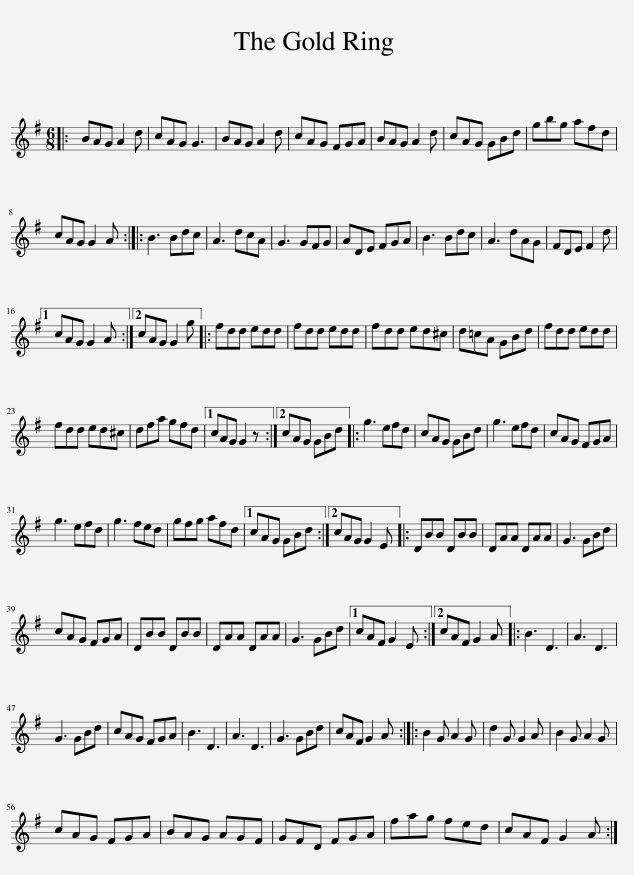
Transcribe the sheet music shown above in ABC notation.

X:1
L:1/8
M:6/8
I:linebreak $
K:G
V:1 treble
V:1
|: BAG A2 d | cAG G3 | BAG A2 d | cAG FGA | BAG A2 d | %5
 cAG GBd | gbg afd |$ cAG G2 A :: B3 Bdc | A3 dcA | %10
 G3 GFG | ADE FGA | B3 Bdc | A3 dAG | FDE F2 d |1$ %15
 cAG G2 A :|2 cAG G2 g |: fdd edd | fdd edd | fdd ed^c | %20
 d=cA GBd | fdd edd |$ fdd ed^c | dfa gfd |1 cAG G2 z :|2 %25
 cAG GBd |: g3 efd | cAG GBd | g3 efd | cAG FGA |$ %30
 g3 efd | g3 fed | gfg afd |1 cAG GBd :|2 cAG G2 E |: %35
 DBB DBB | DAA DAA | G3 GBd |$ cAG FGA | DBB DBB | %40
 DAA DAA | G3 GBd |1 cAF G2 E :|2 cAF G2 A |: B3 D3 | %45
 A3 D3 |$ G3 GBd | cAG FGA | B3 D3 | A3 D3 | %50
 G3 GBd | cAF G2 A :: B2 G A2 G | d2 G G2 A | B2 G A2 G |$ %55
 cAG FGA | BAG AGF | GFD FGA | fag fed | cAF G2 A :| %60
